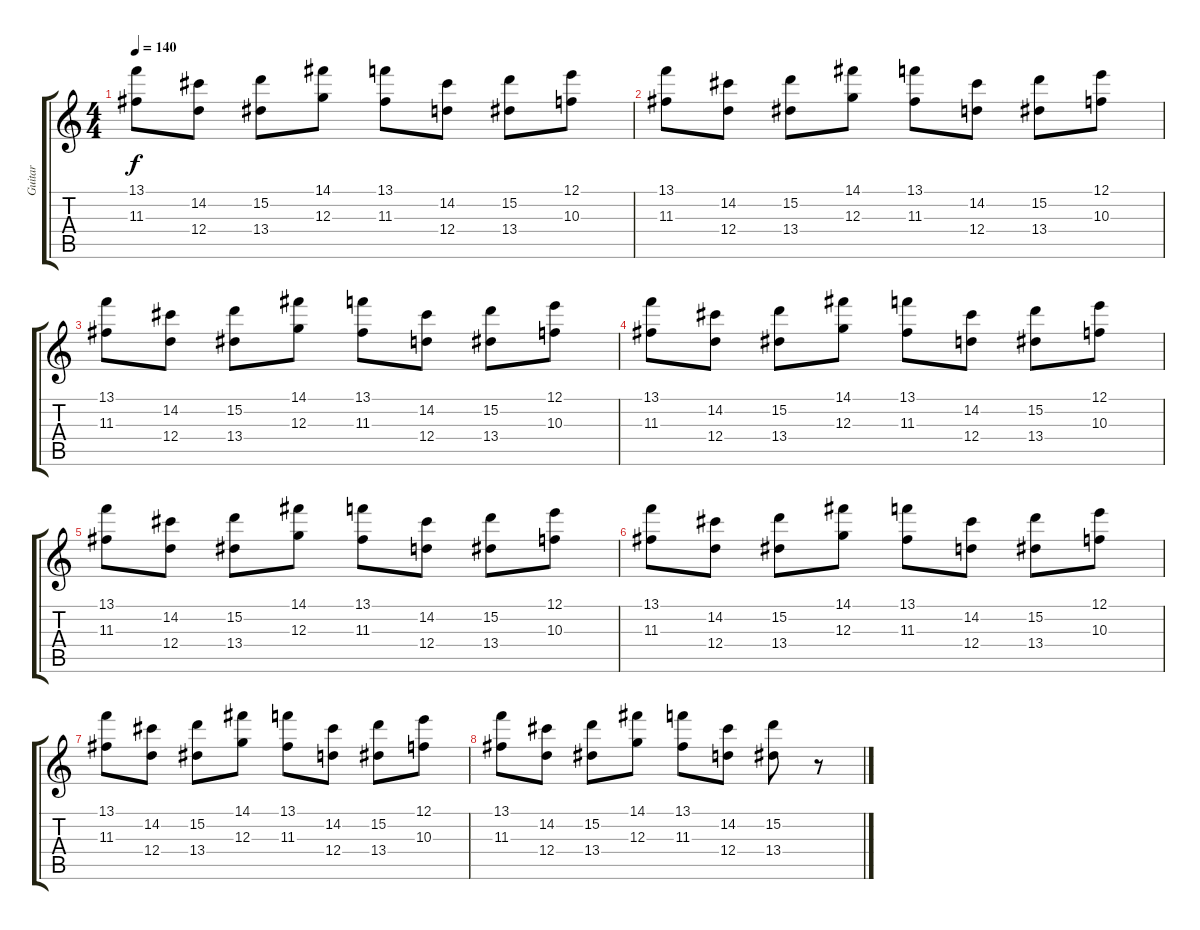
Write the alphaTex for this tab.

\track ("Guitar" "Guitar") {instrument distortionguitar}
\staff {score tabs}
\tuning (E4 B3 G3 D3 A2 E2) {hide}
\ts (4 4)
\tempo 140
\clef g2
\ks c
(13.1 11.3).8{dy f instrument distortionguitar} (14.2 12.4).8 (15.2 13.4).8 (14.1 12.3).8 (13.1 11.3).8 (14.2 12.4).8 (15.2 13.4).8 (12.1 10.3).8 |
(13.1 11.3).8 (14.2 12.4).8 (15.2 13.4).8 (14.1 12.3).8 (13.1 11.3).8 (14.2 12.4).8 (15.2 13.4).8 (12.1 10.3).8 |
(13.1 11.3).8 (14.2 12.4).8 (15.2 13.4).8 (14.1 12.3).8 (13.1 11.3).8 (14.2 12.4).8 (15.2 13.4).8 (12.1 10.3).8 |
(13.1 11.3).8 (14.2 12.4).8 (15.2 13.4).8 (14.1 12.3).8 (13.1 11.3).8 (14.2 12.4).8 (15.2 13.4).8 (12.1 10.3).8 |
(13.1 11.3).8 (14.2 12.4).8 (15.2 13.4).8 (14.1 12.3).8 (13.1 11.3).8 (14.2 12.4).8 (15.2 13.4).8 (12.1 10.3).8 |
(13.1 11.3).8 (14.2 12.4).8 (15.2 13.4).8 (14.1 12.3).8 (13.1 11.3).8 (14.2 12.4).8 (15.2 13.4).8 (12.1 10.3).8 |
(13.1 11.3).8 (14.2 12.4).8 (15.2 13.4).8 (14.1 12.3).8 (13.1 11.3).8 (14.2 12.4).8 (15.2 13.4).8 (12.1 10.3).8 |
(13.1 11.3).8 (14.2 12.4).8 (15.2 13.4).8 (14.1 12.3).8 (13.1 11.3).8 (14.2 12.4).8 (15.2 13.4).8 r.8
